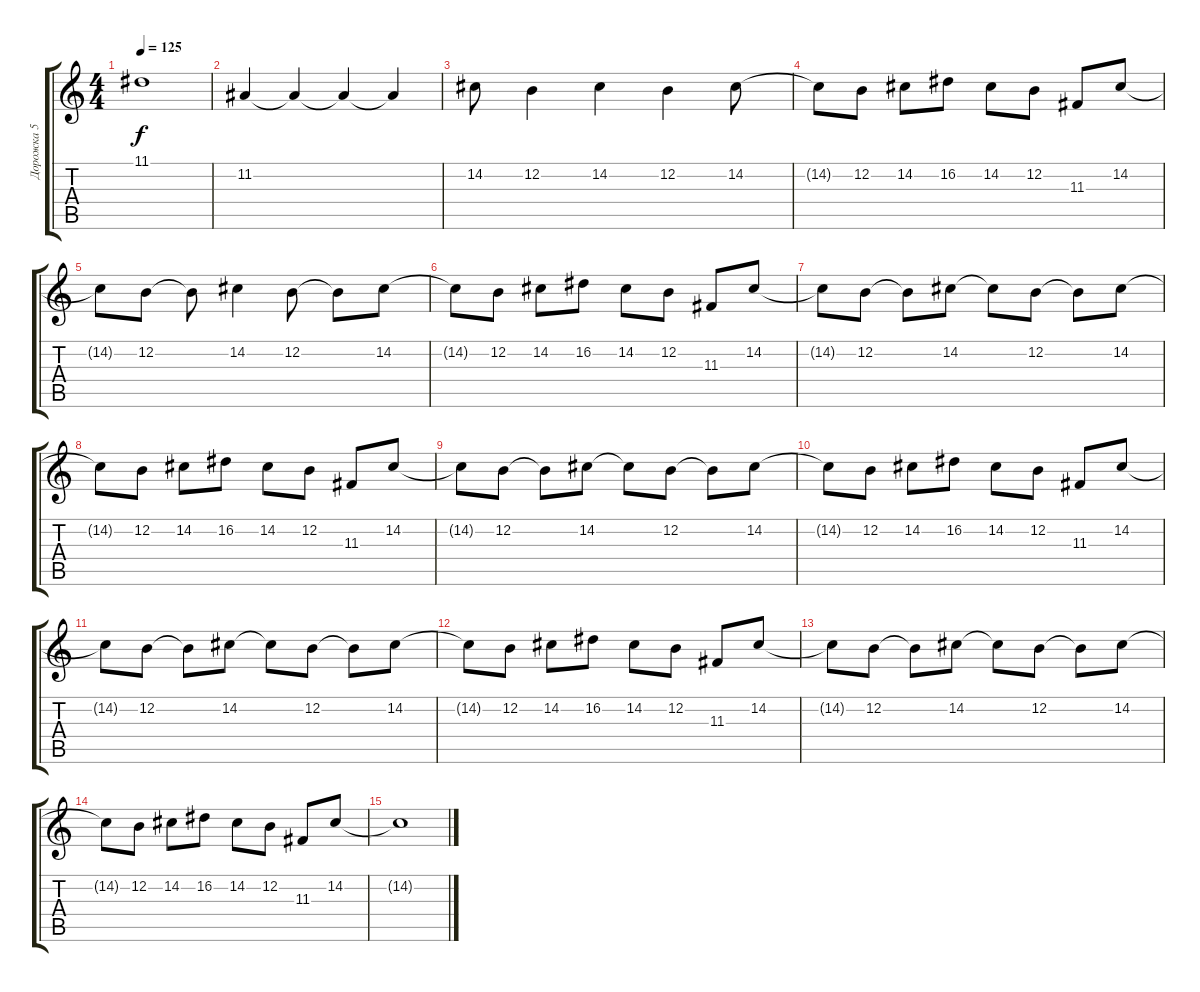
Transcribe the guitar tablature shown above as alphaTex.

\track ("Дорожка 5" "Дорожка 5") {instrument stringensemble1}
\staff {score tabs}
\tuning (E4 B3 G3 D3 A2 E2) {hide}
\ts (4 4)
\tempo 125
\clef g2
\ks c
11.1.1{dy f} |
11.2.4 11.2{t}.4 11.2{t}.4 11.2{t}.4 |
14.2.8 12.2.4 14.2.4 12.2.4 14.2.8 |
14.2{t}.8 12.2.8 14.2.8 16.2.8 14.2.8 12.2.8 11.3.8 14.2.8 |
14.2{t}.8 12.2.8 12.2{t}.8 14.2.4 12.2.8 12.2{t}.8 14.2.8 |
14.2{t}.8 12.2.8 14.2.8 16.2.8 14.2.8 12.2.8 11.3.8 14.2.8 |
14.2{t}.8 12.2.8 12.2{t}.8 14.2.8 14.2{t}.8 12.2.8 12.2{t}.8 14.2.8 |
14.2{t}.8 12.2.8 14.2.8 16.2.8 14.2.8 12.2.8 11.3.8 14.2.8 |
14.2{t}.8 12.2.8 12.2{t}.8 14.2.8 14.2{t}.8 12.2.8 12.2{t}.8 14.2.8 |
14.2{t}.8 12.2.8 14.2.8 16.2.8 14.2.8 12.2.8 11.3.8 14.2.8 |
14.2{t}.8 12.2.8 12.2{t}.8 14.2.8 14.2{t}.8 12.2.8 12.2{t}.8 14.2.8 |
14.2{t}.8 12.2.8 14.2.8 16.2.8 14.2.8 12.2.8 11.3.8 14.2.8 |
14.2{t}.8 12.2.8 12.2{t}.8 14.2.8 14.2{t}.8 12.2.8 12.2{t}.8 14.2.8 |
14.2{t}.8 12.2.8 14.2.8 16.2.8 14.2.8 12.2.8 11.3.8 14.2.8 |
14.2{t}.1
